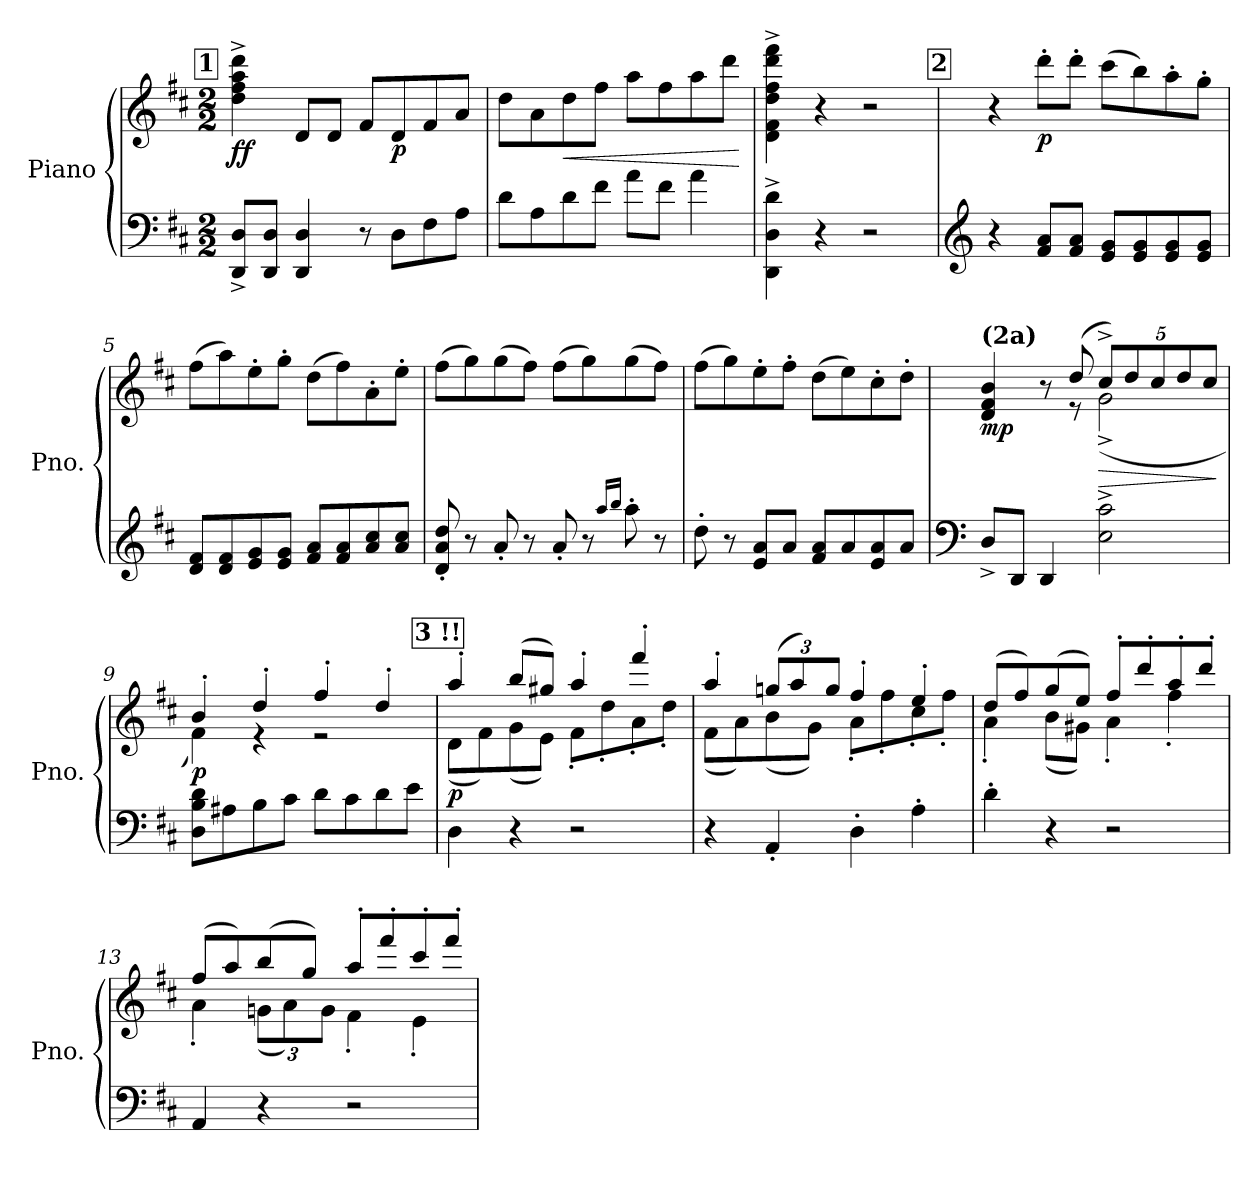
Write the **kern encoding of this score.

**kern	**kern	**dynam
*part1	*part1	*part1
*staff2	*staff1	*staff1/2
*I"Piano	*	*
*I'Pno.	*	*
*clefF4	*clefG2	*
*k[f#c#]	*k[f#c#]	*
*M2/2	*M2/2	*
!!LO:REH:place=s1:a:B:fs=14:t=1
=1	=1	=1
!	!	!LO:DY:b
8DD/^ 8D/^L	4dd\^ 4ff#\^ 4aa\^ 4ddd\^	ff
8DD/ 8D/J	.	.
4DD/ 4D/	8d/L	.
.	8d/J	.
8r	8f#/L	.
!	!	!LO:DY:b
8D\L	8d/	p
8F#\	8f#/	.
8A\J	8a/J	.
=2	=2	=2
8d\L	8dd\L	.
8A\	8a\	.
!	!	!LO:HP:b
8d\	8dd\	<
8f#\J	8ff#\J	.
8a\L	8aa\L	.
8f#\J	8ff#\	.
4a\	8aa\	.
.	8ddd\J	.
.	.	[
=3	=3	=3
4DD\^ 4D\^ 4d\^	4d\^ 4f#\^ 4dd\^ 4ff#\^ 4ddd\^ 4fff#\^	.
4r	4r	.
2r	2r	.
!!LO:LB:g=z
!!LO:REH:place=s1:a:B:fs=14:t=2
=4	=4	=4
*clefG2	*	*
4r	4r	.
!	!	!LO:DY:b
8f#/ 8a/L	8ddd'\L	p
8f#/ 8a/J	8ddd'\J	.
8e/ 8g/L	(8ccc#\L	.
8e/ 8g/	8bb\)	.
8e/ 8g/	8aa'\	.
8e/ 8g/J	8gg'\J	.
=5	=5	=5
8d/ 8f#/L	(8ff#\L	.
8d/ 8f#/	8aa\)	.
8e/ 8g/	8ee'\	.
8e/ 8g/J	8gg'\J	.
8f#/ 8a/L	(8dd\L	.
8f#/ 8a/	8ff#\)	.
8a/ 8cc#/	8a'\	.
8a/ 8cc#/J	8ee'\J	.
=6	=6	=6
8d/' 8a/' 8dd/'	(8ff#\L	.
8r	8gg\)	.
8a'/	(8gg\	.
8r	8ff#\J)	.
8a'/	(8ff#\L	.
8r	8gg\)	.
16qaa/LL	.	.
16qbb/JJ	.	.
8aa'\	(8gg\	.
8r	8ff#\J)	.
=7	=7	=7
8dd'\	(8ff#\L	.
8r	8gg\)	.
8e/ 8a/L	8ee'\	.
8a/J	8ff#'\J	.
8f#/ 8a/L	(8dd\L	.
8a/	8ee\)	.
8e/ 8a/	8cc#'\	.
8a/J	8dd'\J	.
!!LO:LB:g=z
=8	=8	=8
*clefF4	*	*
*	*^	*
!	!LO:TX:a:B:t=(2a)	!	!
!	!	!	!LO:DY:b
8D^/L	4d/ 4f#/ 4b/	4.ryy	mp
8DD/J	.	.	.
4DD/	8r	.	.
.	(8dd/	8r	.
*	*Xbrackettup	*	*
!	!	!	!LO:HP:b
2E\^ 2c#\^	10cc#^/L)	(2g^\	>
.	10dd/	.	.
.	10cc#/	.	.
.	10dd/	.	.
.	10cc#/J	.	.
*	*v	*v	*
.	.	]
=9	=9	=9
*	*^	*
!	!	!	!LO:DY:b
8D\ 8B\ 8d\L	4b'/	4f#\)	p
8A#X\	.	.	.
8B\	4dd'/	4r	.
8c#\J	.	.	.
8d\L	4ff#'/	2r	.
8c#\	.	.	.
8d\	4dd'/	.	.
8e\J	.	.	.
!!LO:LB:g=z	!!
!!LO:REH:place=s1:a:B:fs=14:t=3	!!
=10	=10	=10	=10
!	!	!	!LO:DY:a=2
4D\	4aa'/	(8d\L	p
.	.	8f#\)	.
4r	(8bb/L	(8g\	.
.	8gg#X/J)	8e\J)	.
2r	4aa'/	8f#'\L	.
.	.	8dd'\	.
.	4fff#'/	8a'\	.
.	.	8dd'\J	.
=11	=11	=11	=11
4r	4aa'/	(8f#\L	.
.	.	8a\)	.
4AA'/	(12ggn/L	(8b\	.
.	12aa/)	.	.
.	.	8g\J)	.
.	12gg/J	.	.
4D'\	4ff#'/	8a'\L	.
.	.	8ff#'\	.
4A'\	4ee'/	8cc#'\	.
.	.	8ff#'\J	.
=12	=12	=12	=12
4d'\	(8dd/L	4a'\	.
.	8ff#/)	.	.
4r	(8gg/	(8b\L	.
.	8ee/J)	8g#X\J)	.
2r	8ff#'/L	4a'\	.
.	8ddd'/	.	.
.	8aa'/	4ff#'\	.
.	8ddd'/J	.	.
=13	=13	=13	=13
4AA/	(8ff#/L	4a'\	.
.	8aa/)	.	.
4r	(8bb/	(12gn\L	.
.	.	12a\)	.
.	8gg/J)	.	.
.	.	12g\J	.
2r	8aa'/L	4f#'\	.
.	8fff#'/	.	.
.	8ccc#'/	4e'\	.
.	8fff#'/J	.	.
*	*v	*v	*
=	=	=
*-	*-	*-
